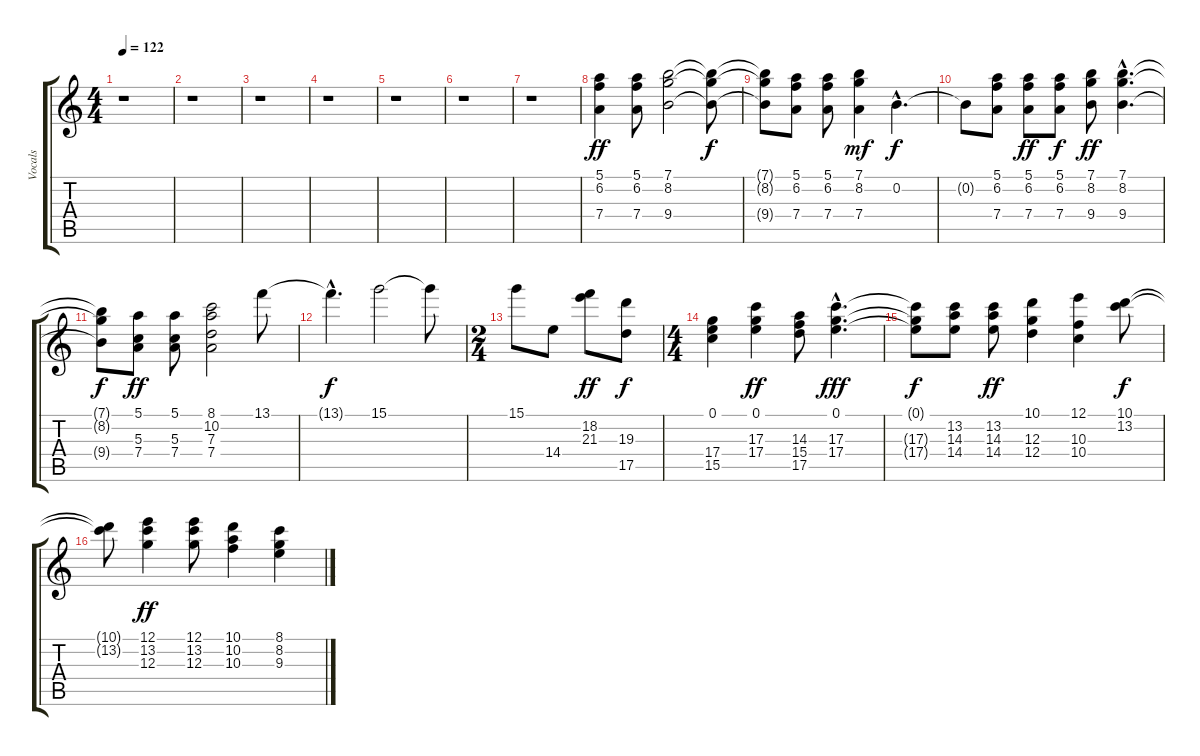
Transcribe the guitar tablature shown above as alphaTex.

\track ("Vocals" "Vocals") {instrument acousticguitarsteel}
\staff {score tabs}
\tuning (E4 B3 G3 D3 A2 E2) {hide}
\ts (4 4)
\tempo 122
\clef g2
\ks c
r.1{dy fff} |
r.1 |
r.1 |
r.1 |
r.1 |
r.1 |
r.1 |
(5.1 6.2 7.4).4{dy ff} (5.1 6.2 7.4).8 (7.1 8.2 9.4).2 (7.1{t} 8.2{t} 9.4{t}).8{dy f} |
(7.1{t} 8.2{t} 9.4{t}).8 (5.1 6.2 7.4).8 (5.1 6.2 7.4).8 (7.1 8.2 7.4).4{dy mf} 0.2{hac}.4{d dy f} |
0.2{t}.8 (5.1 6.2 7.4).8 (5.1 6.2 7.4).8{dy ff} (5.1 6.2 7.4).8{dy f} (7.1 8.2 9.4).8{dy ff} (7.1{hac} 8.2{hac} 9.4{hac}).4{d} |
(7.1{t} 8.2{t} 9.4{t}).8{dy f} (5.1 5.3 7.4).8{dy ff} (5.1 5.3 7.4).8 (8.1 10.2 7.3 7.4).2 13.1.8 |
13.1{hac t}.4{d dy f} 15.1.2 15.1{t}.8 |
\ts (2 4)
15.1.8 14.4.8 (18.2 21.3).8{dy ff} (19.3 17.5).8{dy f} |
\ts (4 4)
(0.1 17.4 15.5).4 (0.1 17.3 17.4).4{dy ff} (14.3 15.4 17.5).8 (0.1{hac} 17.3{hac} 17.4{hac}).4{d dy fff} |
(0.1{t} 17.3{t} 17.4{t}).8{dy f} (13.2 14.3 14.4).8 (13.2 14.3 14.4).8{dy ff} (10.1 12.3 12.4).4 (12.1 10.3 10.4).4 (10.1 13.2).8{dy f} |
(10.1{t} 13.2{t}).8 (12.1 13.2 12.3).4{dy ff} (12.1 13.2 12.3).8 (10.1 10.2 10.3).4 (8.1 8.2 9.3).4
